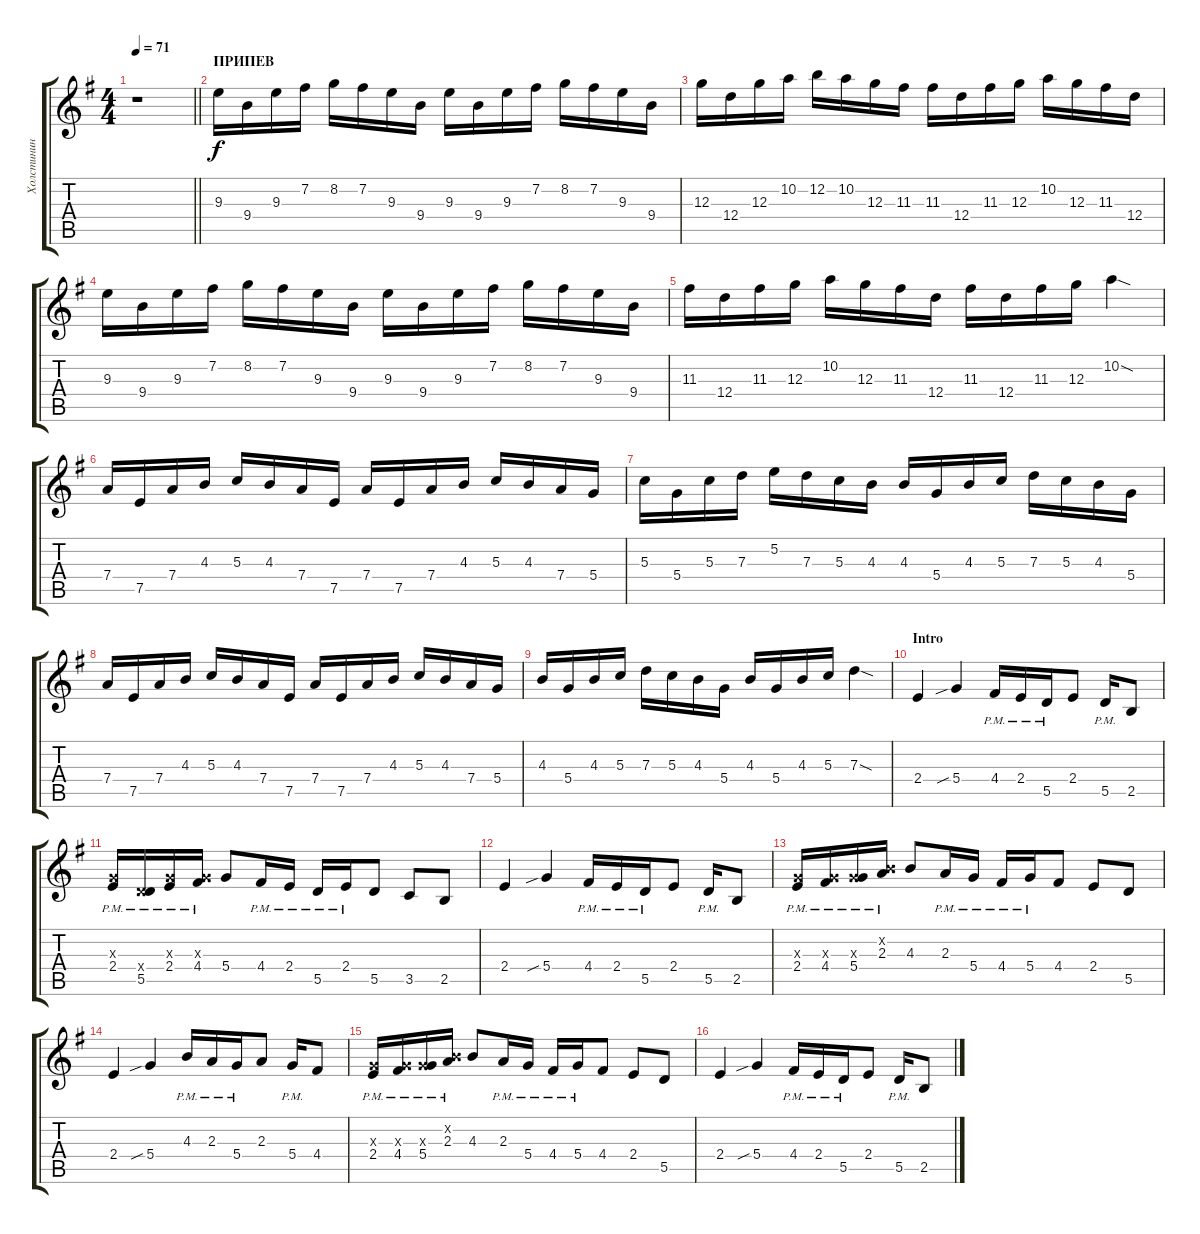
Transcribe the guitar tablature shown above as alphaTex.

\track ("Холстинин" "Холстинин") {instrument distortionguitar}
\staff {score tabs}
\tuning (E4 B3 G3 D3 A2 E2) {hide}
\ts (4 4)
\tempo 71
\clef g2
\barLineRight lightlight
\ks eminor
r.1{dy f} |
\section ("" "ПРИПЕВ")
9.3.16 9.4.16 9.3.16 7.2.16 8.2.16 7.2.16 9.3.16 9.4.16 9.3.16 9.4.16 9.3.16 7.2.16 8.2.16 7.2.16 9.3.16 9.4.16 |
12.3.16 12.4.16 12.3.16 10.2.16 12.2.16 10.2.16 12.3.16 11.3.16 11.3.16 12.4.16 11.3.16 12.3.16 10.2.16 12.3.16 11.3.16 12.4.16 |
9.3.16 9.4.16 9.3.16 7.2.16 8.2.16 7.2.16 9.3.16 9.4.16 9.3.16 9.4.16 9.3.16 7.2.16 8.2.16 7.2.16 9.3.16 9.4.16 |
11.3.16 12.4.16 11.3.16 12.3.16 10.2.16 12.3.16 11.3.16 12.4.16 11.3.16 12.4.16 11.3.16 12.3.16 10.2{sod}.4 |
7.4.16 7.5.16 7.4.16 4.3.16 5.3.16 4.3.16 7.4.16 7.5.16 7.4.16 7.5.16 7.4.16 4.3.16 5.3.16 4.3.16 7.4.16 5.4.16 |
5.3.16 5.4.16 5.3.16 7.3.16 5.2.16 7.3.16 5.3.16 4.3.16 4.3.16 5.4.16 4.3.16 5.3.16 7.3.16 5.3.16 4.3.16 5.4.16 |
7.4.16 7.5.16 7.4.16 4.3.16 5.3.16 4.3.16 7.4.16 7.5.16 7.4.16 7.5.16 7.4.16 4.3.16 5.3.16 4.3.16 7.4.16 5.4.16 |
4.3.16 5.4.16 4.3.16 5.3.16 7.3.16 5.3.16 4.3.16 5.4.16 4.3.16 5.4.16 4.3.16 5.3.16 7.3{sod}.4 |
\section ("" "Intro")
2.4.4 5.4{sib}.4 4.4{pm}.16 2.4{pm}.16 5.5{pm}.16 2.4.8 5.5{pm}.16 2.5.8 |
(0.3{x} 2.4{pm}).16 (0.4{x} 5.5{pm}).16 (0.3{x} 2.4{pm}).16 (0.3{x} 4.4{pm}).16 5.4.8 4.4{pm}.16 2.4{pm}.16 5.5{pm}.16 2.4{pm}.16 5.5.8 3.5.8 2.5.8 |
2.4.4 5.4{sib}.4 4.4{pm}.16 2.4{pm}.16 5.5{pm}.16 2.4.8 5.5{pm}.16 2.5.8 |
(0.3{x} 2.4{pm}).16 (0.3{x} 4.4{pm}).16 (0.3{x} 5.4{pm}).16 (0.2{x} 2.3{pm}).16 4.3.8 2.3{pm}.16 5.4{pm}.16 4.4{pm}.16 5.4{pm}.16 4.4.8 2.4.8 5.5.8 |
2.4.4 5.4{sib}.4 4.3{pm}.16 2.3{pm}.16 5.4{pm}.16 2.3.8 5.4{pm}.16 4.4.8 |
(0.3{x} 2.4{pm}).16 (0.3{x} 4.4{pm}).16 (0.3{x} 5.4{pm}).16 (0.2{x} 2.3{pm}).16 4.3.8 2.3{pm}.16 5.4{pm}.16 4.4{pm}.16 5.4{pm}.16 4.4.8 2.4.8 5.5.8 |
2.4.4 5.4{sib}.4 4.4{pm}.16 2.4{pm}.16 5.5{pm}.16 2.4.8 5.5{pm}.16 2.5.8
